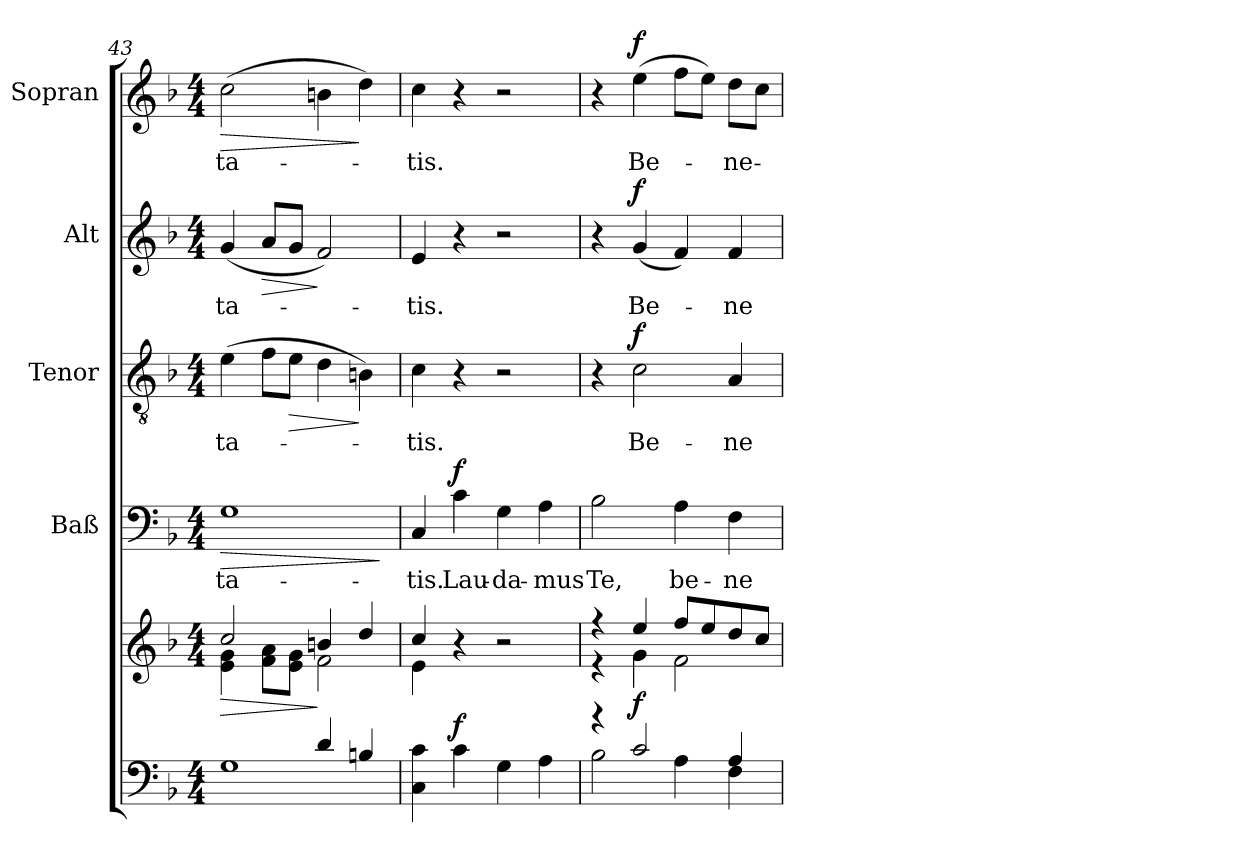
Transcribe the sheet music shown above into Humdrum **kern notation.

**kern	**kern	**dynam	**kern	**text	**dynam	**kern	**text	**dynam	**kern	**text	**dynam	**kern	**text	**dynam
*part5	*part5	*part5	*part4	*part4	*part4	*part3	*part3	*part3	*part2	*part2	*part2	*part1	*part1	*part1
*staff6	*staff5	*staff5/6	*staff4	*staff4	*staff4	*staff3	*staff3	*staff3	*staff2	*staff2	*staff2	*staff1	*staff1	*staff1
*	*	*	*I"Baß	*	*	*I"Tenor	*	*	*I"Alt	*	*	*I"Sopran	*	*
*	*	*	*I'Baß	*	*	*I'Ten	*	*	*I'Alt	*	*	*I'Sop	*	*
!!LO:LB:g=z
*clefF4	*clefG2	*	*clefF4	*	*	*clefGv2	*	*	*clefG2	*	*	*clefG2	*	*
*k[b-]	*k[b-]	*	*k[b-]	*	*	*k[b-]	*	*	*k[b-]	*	*	*k[b-]	*	*
*F:	*F:	*	*F:	*	*	*F:	*	*	*F:	*	*	*F:	*	*
*M4/4	*M4/4	*	*M4/4	*	*	*M4/4	*	*	*M4/4	*	*	*M4/4	*	*
=43	=43	=43	=43	=43	=43	=43	=43	=43	=43	=43	=43	=43	=43	=43
*^	*	*	*	*	*	*	*	*	*	*	*	*	*	*
!	!	!	!LO:HP:b	!	!LO:LY:b	!LO:HP:b	!	!LO:LY:b	!	!	!LO:LY:b	!	!	!LO:LY:b	!LO:HP:b
*	*	*^	*	*	*	*	*	*	*	*	*	*	*	*	*
2ryy	1G	2cc/	4e\ 4g\	>	1G	-ta-	>	(>4e\	-ta-	.	(<4g/	-ta-	.	(>2cc\	-ta-	>
!	!	!	!	!	!	!	!	!	!	!	!	!	!LO:HP:b	!	!	!
.	.	.	8f\ 8a\L	.	.	.	.	8f\L	.	.	8a/L	.	>	.	.	.
!	!	!	!	!	!	!	!	!	!	!LO:HP:b	!	!	!	!	!	!
.	.	.	8e\ 8g\J	.	.	.	.	8e\J	.	>	8g/J	.	.	.	.	.
4d/	.	4bn/	2f\	]	.	.	.	4d\	.	.	2f/)	.	]	4bn\	.	.
4Bn/	.	4dd/	.	.	.	.	.	4Bn\)	.	]	.	.	.	4dd\)	.	]
*v	*v	*	*	*	*	*	*	*	*	*	*	*	*	*	*	*
*	*v	*v	*	*	*	*	*	*	*	*	*	*	*	*	*
.	.	.	.	.	]	.	.	.	.	.	.	.	.	.
=44	=44	=44	=44	=44	=44	=44	=44	=44	=44	=44	=44	=44	=44	=44
*	*^	*	*	*	*	*	*	*	*	*	*	*	*	*
!	!	!	!	!	!LO:LY:b	!	!	!LO:LY:b	!	!	!LO:LY:b	!	!	!LO:LY:b	!
4C\ 4c\	4cc/	4e\	.	4C/	-tis.	.	4c\	-tis.	.	4e/	-tis.	.	4cc\	-tis.	.
!	!	!	!LO:DY:a=2	!	!LO:LY:b	!LO:DY:a	!	!	!	!	!	!	!	!	!
4c\	4r	2.ryy	f	4c\	Lau-	f	4r	.	.	4r	.	.	4r	.	.
!	!	!	!	!	!LO:LY:b	!	!	!	!	!	!	!	!	!	!
4G\	2r	.	.	4G\	-da-	.	2r	.	.	2r	.	.	2r	.	.
!	!	!	!	!	!LO:LY:b	!	!	!	!	!	!	!	!	!	!
4A\	.	.	.	4A\	-mus	.	.	.	.	.	.	.	.	.	.
=45	=45	=45	=45	=45	=45	=45	=45	=45	=45	=45	=45	=45	=45	=45	=45
*^	*	*	*	*	*	*	*	*	*	*	*	*	*	*	*
!	!	!	!	!	!	!LO:LY:b	!	!	!	!	!	!	!	!	!	!
4ra	2B-\	4r	4r	.	2B-\	Te,	.	4r	.	.	4r	.	.	4r	.	.
!	!	!	!	!LO:DY:b	!	!	!	!	!LO:LY:b	!LO:DY:a	!	!LO:LY:b	!LO:DY:a	!	!LO:LY:b	!LO:DY:a
2c/	.	4ee/	4g\	f	.	.	.	2c\	Be-	f	(<4g/	Be-	f	(>4ee\	Be-	f
!	!	!	!	!	!	!LO:LY:b	!	!	!	!	!	!	!	!	!	!
.	4A\	8ff/L	2f\	.	4A\	be-	.	.	.	.	4f/)	.	.	8ff\L	.	.
.	.	8ee/	.	.	.	.	.	.	.	.	.	.	.	8ee\J)	.	.
!	!	!	!	!	!	!LO:LY:b	!	!	!LO:LY:b	!	!	!LO:LY:b	!	!	!LO:LY:b	!
4A/	4F\	8dd/	.	.	4F\	-ne-	.	4A/	-ne-	.	4f/	-ne-	.	8dd\L	-ne-	.
.	.	8cc/J	.	.	.	.	.	.	.	.	.	.	.	8cc\J	.	.
*v	*v	*	*	*	*	*	*	*	*	*	*	*	*	*	*	*
*	*v	*v	*	*	*	*	*	*	*	*	*	*	*	*	*
=	=	=	=	=	=	=	=	=	=	=	=	=	=	=
*-	*-	*-	*-	*-	*-	*-	*-	*-	*-	*-	*-	*-	*-	*-
